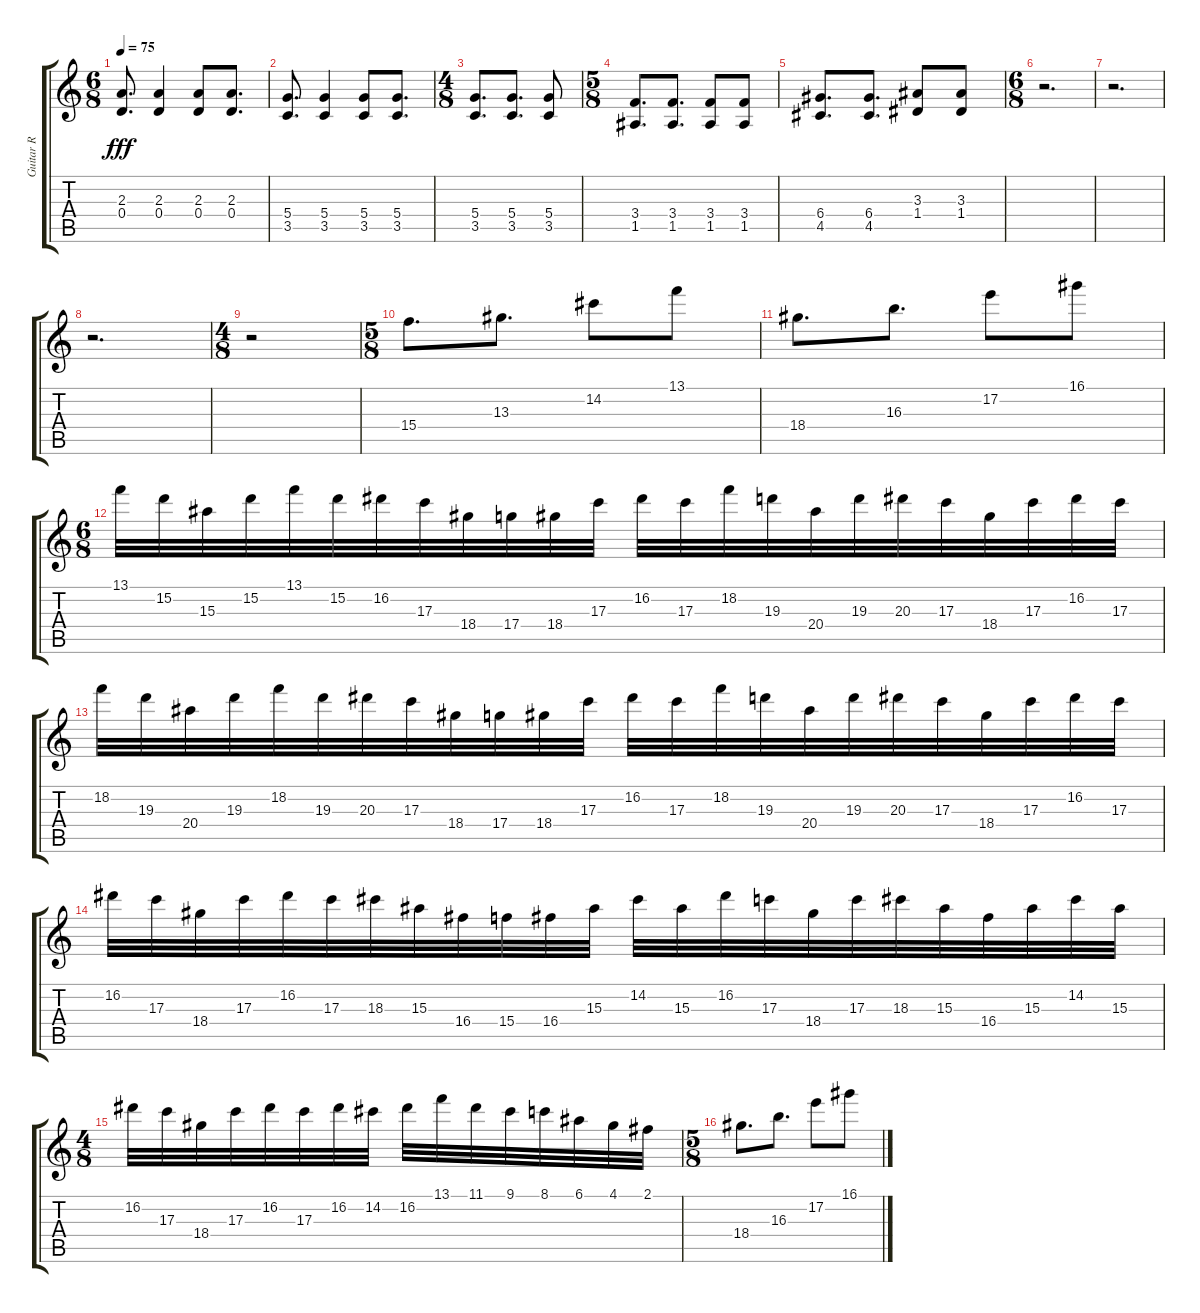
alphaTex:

\track ("Guitar R" "Guitar R") {instrument distortionguitar}
\staff {score tabs}
\tuning (E4 B3 G3 D3 A2 E2) {hide}
\ts (6 8)
\tempo 75
\clef g2
\ks c
(2.3 0.4).8{d dy fff} (2.3 0.4).4 (2.3 0.4).8 (2.3 0.4).8{d} |
(5.4 3.5).8{d} (5.4 3.5).4 (5.4 3.5).8 (5.4 3.5).8{d} |
\ts (4 8)
(5.4 3.5).8{d} (5.4 3.5).8{d} (5.4 3.5).8 |
\ts (5 8)
(3.4 1.5).8{d} (3.4 1.5).8{d} (3.4 1.5).8 (3.4 1.5).8 |
(6.4 4.5).8{d} (6.4 4.5).8{d} (3.3 1.4).8 (3.3 1.4).8 |
\ts (6 8)
r.2{d} |
r.2{d} |
r.2{d} |
\ts (4 8)
r.2 |
\ts (5 8)
15.4.8{d} 13.3.8{d} 14.2.8 13.1.8 |
18.4.8{d} 16.3.8{d} 17.2.8 16.1.8 |
\ts (6 8)
13.1.32 15.2.32 15.3.32 15.2.32 13.1.32 15.2.32 16.2.32 17.3.32 18.4.32 17.4.32 18.4.32 17.3.32 16.2.32 17.3.32 18.2.32 19.3.32 20.4.32 19.3.32 20.3.32 17.3.32 18.4.32 17.3.32 16.2.32 17.3.32 |
18.2.32 19.3.32 20.4.32 19.3.32 18.2.32 19.3.32 20.3.32 17.3.32 18.4.32 17.4.32 18.4.32 17.3.32 16.2.32 17.3.32 18.2.32 19.3.32 20.4.32 19.3.32 20.3.32 17.3.32 18.4.32 17.3.32 16.2.32 17.3.32 |
16.2.32 17.3.32 18.4.32 17.3.32 16.2.32 17.3.32 18.3.32 15.3.32 16.4.32 15.4.32 16.4.32 15.3.32 14.2.32 15.3.32 16.2.32 17.3.32 18.4.32 17.3.32 18.3.32 15.3.32 16.4.32 15.3.32 14.2.32 15.3.32 |
\ts (4 8)
16.2.32 17.3.32 18.4.32 17.3.32 16.2.32 17.3.32 16.2.32 14.2.32 16.2.32 13.1.32 11.1.32 9.1.32 8.1.32 6.1.32 4.1.32 2.1.32 |
\ts (5 8)
18.4.8{d} 16.3.8{d} 17.2.8 16.1.8
